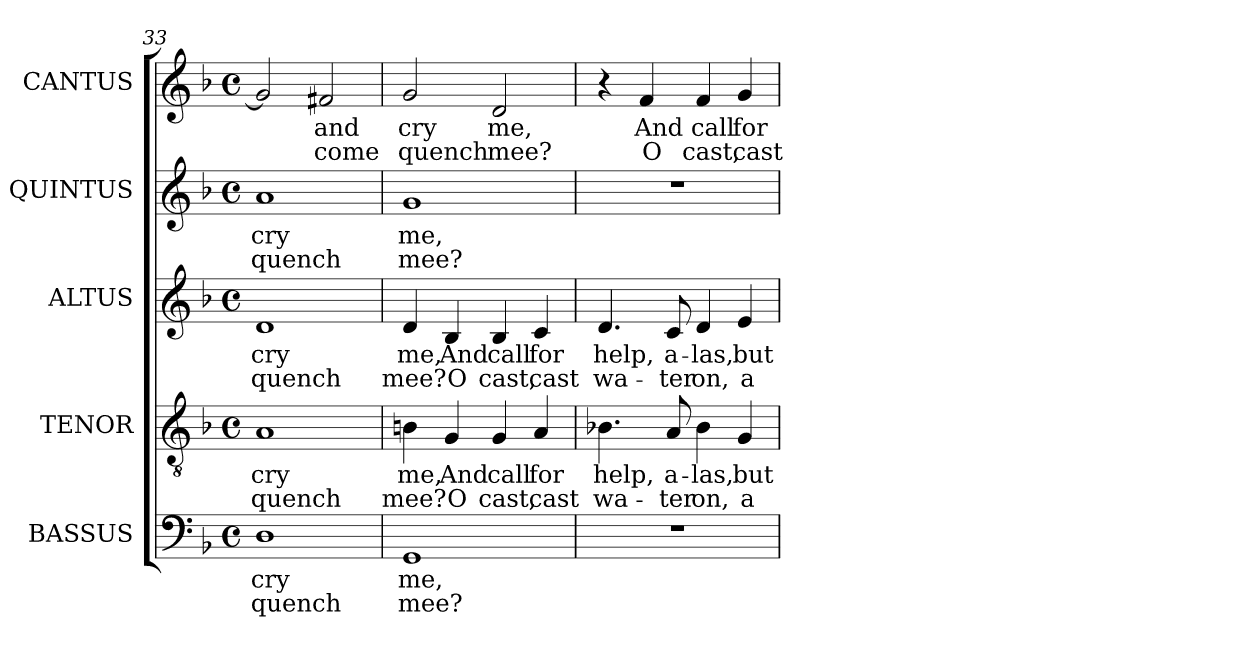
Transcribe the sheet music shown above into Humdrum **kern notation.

**kern	**text	**text	**kern	**text	**text	**kern	**text	**text	**kern	**text	**text	**kern	**text	**text
*part5	*part5	*part5	*part4	*part4	*part4	*part3	*part3	*part3	*part2	*part2	*part2	*part1	*part1	*part1
*staff5	*staff5	*staff5	*staff4	*staff4	*staff4	*staff3	*staff3	*staff3	*staff2	*staff2	*staff2	*staff1	*staff1	*staff1
*I"BASSUS	*	*	*I"TENOR	*	*	*I"ALTUS	*	*	*I"QUINTUS	*	*	*I"CANTUS	*	*
*I'B	*	*	*I'T	*	*	*I'A	*	*	*	*	*	*I'S	*	*
*clefF4	*	*	*clefGv2	*	*	*clefG2	*	*	*clefG2	*	*	*clefG2	*	*
*	*	*	*ITrd7c12	*	*	*	*	*	*	*	*	*	*	*
*k[b-]	*	*	*k[b-]	*	*	*k[b-]	*	*	*k[b-]	*	*	*k[b-]	*	*
*F:	*	*	*F:	*	*	*F:	*	*	*F:	*	*	*F:	*	*
*M4/4	*	*	*M4/4	*	*	*M4/4	*	*	*M4/4	*	*	*M4/4	*	*
*met(c)	*	*	*met(c)	*	*	*met(c)	*	*	*met(c)	*	*	*met(c)	*	*
=33	=33	=33	=33	=33	=33	=33	=33	=33	=33	=33	=33	=33	=33	=33
!	!LO:LY:b:color=#000000	!LO:LY:b:color=#000000	!	!	!	!	!	!	!	!	!	!	!	!
!	!	!	!	!LO:LY:b:color=#000000	!LO:LY:b:color=#000000	!	!	!	!	!	!	!	!	!
!	!	!	!	!	!	!	!LO:LY:b:color=#000000	!LO:LY:b:color=#000000	!	!	!	!	!	!
!	!	!	!	!	!	!	!	!	!	!LO:LY:b:color=#000000	!LO:LY:b:color=#000000	!	!	!
1Di	cry	quench	1AAi	cry	quench	1di	cry	quench	1ai	cry	quench	2gi/]	.	.
!	!	!	!	!	!	!	!	!	!	!	!	!	!LO:LY:b:color=#000000	!LO:LY:b:color=#000000
.	.	.	.	.	.	.	.	.	.	.	.	2f#Xi/	and	come
=34	=34	=34	=34	=34	=34	=34	=34	=34	=34	=34	=34	=34	=34	=34
!	!LO:LY:b:color=#000000	!LO:LY:b:color=#000000	!	!	!	!	!	!	!	!	!	!	!	!
!	!	!	!	!LO:LY:b:color=#000000	!LO:LY:b:color=#000000	!	!	!	!	!	!	!	!	!
!	!	!	!	!	!	!	!LO:LY:b:color=#000000	!LO:LY:b:color=#000000	!	!	!	!	!	!
!	!	!	!	!	!	!	!	!	!	!LO:LY:b:color=#000000	!LO:LY:b:color=#000000	!	!	!
!	!	!	!	!	!	!	!	!	!	!	!	!	!LO:LY:b:color=#000000	!LO:LY:b:color=#000000
1GGi	me,	mee?	4BBni\	me,	mee?	4di/	me,	mee?	1gi	me,	mee?	2gi/	cry	quench
!	!	!	!	!LO:LY:b:color=#000000	!LO:LY:b:color=#000000	!	!	!	!	!	!	!	!	!
!	!	!	!	!	!	!	!LO:LY:b:color=#000000	!LO:LY:b:color=#000000	!	!	!	!	!	!
.	.	.	4GGi/	And	O	4B-i/	And	O	.	.	.	.	.	.
!	!	!	!	!LO:LY:b:color=#000000	!LO:LY:b:color=#000000	!	!	!	!	!	!	!	!	!
!	!	!	!	!	!	!	!LO:LY:b:color=#000000	!LO:LY:b:color=#000000	!	!	!	!	!	!
!	!	!	!	!	!	!	!	!	!	!	!	!	!LO:LY:b:color=#000000	!LO:LY:b:color=#000000
.	.	.	4GGi/	call	cast,	4B-i/	call	cast,	.	.	.	2di/	me,	mee?
!	!	!	!	!LO:LY:b:color=#000000	!LO:LY:b:color=#000000	!	!	!	!	!	!	!	!	!
!	!	!	!	!	!	!	!LO:LY:b:color=#000000	!LO:LY:b:color=#000000	!	!	!	!	!	!
.	.	.	4AAi/	for	cast	4ci/	for	cast	.	.	.	.	.	.
=35	=35	=35	=35	=35	=35	=35	=35	=35	=35	=35	=35	=35	=35	=35
!	!	!	!	!LO:LY:b:color=#000000	!LO:LY:b:color=#000000	!	!	!	!	!	!	!	!	!
!	!	!	!	!	!	!	!LO:LY:b:color=#000000	!LO:LY:b:color=#000000	!	!	!	!	!	!
1r	.	.	4.BB-Xi\	help,	wa-	4.di/	help,	wa-	1r	.	.	4r	.	.
!	!	!	!	!	!	!	!	!	!	!	!	!	!LO:LY:b:color=#000000	!LO:LY:b:color=#000000
.	.	.	.	.	.	.	.	.	.	.	.	4fi/	And	O
!	!	!	!	!LO:LY:b:color=#000000	!LO:LY:b:color=#000000	!	!	!	!	!	!	!	!	!
!	!	!	!	!	!	!	!LO:LY:b:color=#000000	!LO:LY:b:color=#000000	!	!	!	!	!	!
.	.	.	8AAi/	a-	-ter	8ci/	a-	-ter	.	.	.	.	.	.
!	!	!	!	!LO:LY:b:color=#000000	!LO:LY:b:color=#000000	!	!	!	!	!	!	!	!	!
!	!	!	!	!	!	!	!LO:LY:b:color=#000000	!LO:LY:b:color=#000000	!	!	!	!	!	!
!	!	!	!	!	!	!	!	!	!	!	!	!	!LO:LY:b:color=#000000	!LO:LY:b:color=#000000
.	.	.	4BB-i\	-las,	on,	4di/	-las,	on,	.	.	.	4fi/	call	cast,
!	!	!	!	!LO:LY:b:color=#000000	!LO:LY:b:color=#000000	!	!	!	!	!	!	!	!	!
!	!	!	!	!	!	!	!LO:LY:b:color=#000000	!LO:LY:b:color=#000000	!	!	!	!	!	!
!	!	!	!	!	!	!	!	!	!	!	!	!	!LO:LY:b:color=#000000	!LO:LY:b:color=#000000
.	.	.	4GGi/	but	a-	4ei/	but	a-	.	.	.	4gi/	for	cast
=	=	=	=	=	=	=	=	=	=	=	=	=	=	=
*-	*-	*-	*-	*-	*-	*-	*-	*-	*-	*-	*-	*-	*-	*-
